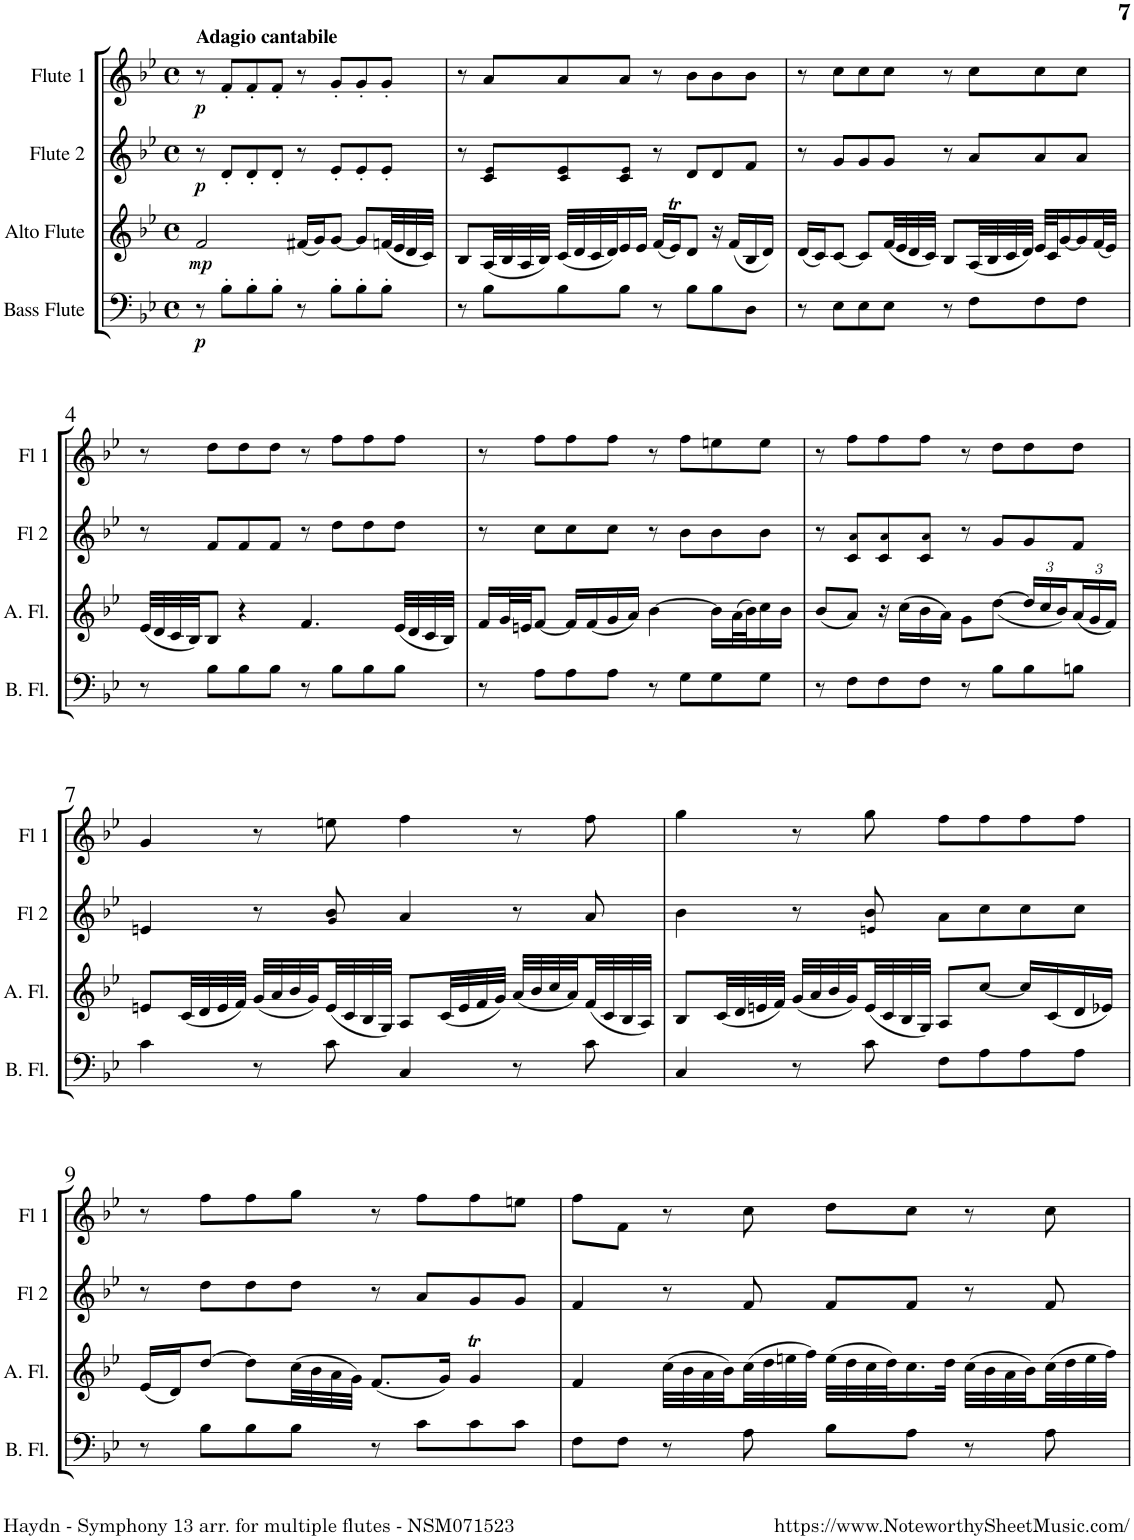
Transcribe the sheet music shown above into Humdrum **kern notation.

**kern	**dynam	**kern	**dynam	**kern	**dynam	**kern	**dynam
*part4	*part4	*part3	*part3	*part2	*part2	*part1	*part1
*staff4	*staff4	*staff3	*staff3	*staff2	*staff2	*staff1	*staff1
*I"Bass Flute	*	*I"Alto Flute	*	*I"Flute 2	*	*I"Flute 1	*
*I'B. Fl.	*	*I'A. Fl.	*	*I'Fl 2	*	*I'Fl 1	*
!!LO:PB:g=z
*clefF4	*	*clefG2	*	*clefG2	*	*clefG2	*
*k[b-e-]	*	*k[b-e-]	*	*k[b-e-]	*	*k[b-e-]	*
*M4/4	*	*M4/4	*	*M4/4	*	*M4/4	*
*met(c)	*	*met(c)	*	*met(c)	*	*met(c)	*
=1	=1	=1	=1	=1	=1	=1	=1
!	!	!	!	!	!	!LO:TX:a:B:t=Adagio cantabile	!
!	!LO:DY:b	!	!LO:DY:b	!	!LO:DY:b	!	!LO:DY:b
8r	p	2f/	mp	8r	p	8r	p
8B-'\L	.	.	.	8d'/L	.	8f'/L	.
8B-'\	.	.	.	8d'/	.	8f'/	.
8B-'\J	.	.	.	8d'/J	.	8f'/J	.
8r	.	(16f#X/LL	.	8r	.	8r	.
.	.	16g/J)	.	.	.	.	.
8B-'\L	.	[8g/J	.	8e-'/L	.	8g'/L	.
8B-'\	.	8g/L]	.	8e-'/	.	8g'/	.
8B-'\J	.	(32fn/LL	.	8e-'/J	.	8g'/J	.
.	.	32e-/	.	.	.	.	.
.	.	32d/	.	.	.	.	.
.	.	32c/JJJ)	.	.	.	.	.
=2	=2	=2	=2	=2	=2	=2	=2
8r	.	8B-/L	.	8r	.	8r	.
8B-\L	.	(32A/LL	.	8c/ 8e-!/L	.	8a/L	.
.	.	32B-/	.	.	.	.	.
.	.	32A/	.	.	.	.	.
.	.	32B-/JJJ)	.	.	.	.	.
8B-\	.	(32c/LLL	.	8c!/ 8e-/	.	8a/	.
.	.	32d/	.	.	.	.	.
.	.	32c/	.	.	.	.	.
.	.	32d/J)	.	.	.	.	.
8B-\J	.	16e-/	.	8c/ 8e-!/J	.	8a/J	.
.	.	16e-/JJ	.	.	.	.	.
8r	.	(16f/LL	.	8r	.	8r	.
.	.	16e-T/J)	.	.	.	.	.
8B-\L	.	8d/J	.	8d/L	.	8b-\L	.
8B-\	.	16r	.	8d/	.	8b-\	.
.	.	(16f/LL	.	.	.	.	.
8D\J	.	16B-/	.	8f/J	.	8b-\J	.
.	.	16d/JJ)	.	.	.	.	.
=3	=3	=3	=3	=3	=3	=3	=3
8r	.	(16d/LL	.	8r	.	8r	.
.	.	16c/J)	.	.	.	.	.
8E-\L	.	[8c/J	.	8g/L	.	8cc\L	.
8E-\	.	8c/L]	.	8g/	.	8cc\	.
8E-\J	.	(32f/LL	.	8g/J	.	8cc\J	.
.	.	32e-/	.	.	.	.	.
.	.	32d/	.	.	.	.	.
.	.	32c/JJJ)	.	.	.	.	.
8r	.	8B-/L	.	8r	.	8r	.
8F\L	.	(32A/LL	.	8a/L	.	8cc\L	.
.	.	32B-/	.	.	.	.	.
.	.	32c/	.	.	.	.	.
.	.	32d/JJJ)	.	.	.	.	.
8F\	.	32e-/LLL	.	8a/	.	8cc\	.
.	.	32c/J	.	.	.	.	.
.	.	[16g/	.	.	.	.	.
8F\J	.	16g/]	.	8a/J	.	8cc\J	.
.	.	(32f/L	.	.	.	.	.
.	.	32e-/JJJ)	.	.	.	.	.
!!LO:LB:g=z
=4	=4	=4	=4	=4	=4	=4	=4
8r	.	(32e-/LLL	.	8r	.	8r	.
.	.	32d/	.	.	.	.	.
.	.	32c/	.	.	.	.	.
.	.	32B-/JJ)	.	.	.	.	.
8B-\L	.	8B-/J	.	8f/L	.	8dd\L	.
8B-\	.	4r	.	8f/	.	8dd\	.
8B-\J	.	.	.	8f/J	.	8dd\J	.
8r	.	4.f/	.	8r	.	8r	.
8B-\L	.	.	.	8dd\L	.	8ff\L	.
8B-\	.	.	.	8dd\	.	8ff\	.
8B-\J	.	(32e-/LLL	.	8dd\J	.	8ff\J	.
.	.	32d/	.	.	.	.	.
.	.	32c/	.	.	.	.	.
.	.	32B-/JJJ)	.	.	.	.	.
=5	=5	=5	=5	=5	=5	=5	=5
8r	.	16f/LL	.	8r	.	8r	.
.	.	32g/L	.	.	.	.	.
.	.	32en/JJ	.	.	.	.	.
8A\L	.	[8f/J	.	8cc\L	.	8ff\L	.
8A\	.	16f/LL]	.	8cc\	.	8ff\	.
.	.	(16f/	.	.	.	.	.
8A\J	.	16g/	.	8cc\J	.	8ff\J	.
.	.	16a/JJ)	.	.	.	.	.
8r	.	[4b-\	.	8r	.	8r	.
8G\L	.	.	.	8b-\L	.	8ff\L	.
8G\	.	16b-\LL]	.	8b-\	.	8een\	.
.	.	(32a\L	.	.	.	.	.
.	.	32b-\J)	.	.	.	.	.
8G\J	.	16cc\	.	8b-\J	.	8ee\J	.
.	.	16b-\JJ	.	.	.	.	.
=6	=6	=6	=6	=6	=6	=6	=6
8r	.	(8b-/L	.	8r	.	8r	.
8F\L	.	8a/J)	.	8c/ 8a!/L	.	8ff\L	.
8F\	.	16r	.	8c/ 8a!/	.	8ff\	.
.	.	(16cc\LL	.	.	.	.	.
8F\J	.	16b-\	.	8c/ 8a!/J	.	8ff\J	.
.	.	16a\JJ)	.	.	.	.	.
8r	.	8g\L	.	8r	.	8r	.
8B-\L	.	(<[8dd\J	.	8g/L	.	8dd\L	.
*	*	*Xbrackettup	*	*	*	*	*
8B-\	.	24dd/LL]	.	8g/	.	8dd\	.
.	.	24cc/	.	.	.	.	.
.	.	24b-/)	.	.	.	.	.
8Bn\J	.	(24a/	.	8f/J	.	8dd\J	.
.	.	24g/	.	.	.	.	.
.	.	24f/JJ)	.	.	.	.	.
!!LO:LB:g=z
=7	=7	=7	=7	=7	=7	=7	=7
4c\	.	8en/L	.	4en/	.	4g/	.
.	.	(32c/LL	.	.	.	.	.
.	.	32d/	.	.	.	.	.
.	.	32e/	.	.	.	.	.
.	.	32f/JJJ)	.	.	.	.	.
8r	.	(32g/LLL	.	8r	.	8r	.
.	.	32a/	.	.	.	.	.
.	.	32b-/	.	.	.	.	.
.	.	32g/)	.	.	.	.	.
8c\	.	(32e/	.	8g!/ 8b-/	.	8een\	.
.	.	32c/	.	.	.	.	.
.	.	32B-/	.	.	.	.	.
.	.	32G/JJJ)	.	.	.	.	.
4C/	.	8A/L	.	4a/	.	4ff\	.
.	.	(32c/LL	.	.	.	.	.
.	.	32e/	.	.	.	.	.
.	.	32f/	.	.	.	.	.
.	.	32g/JJJ)	.	.	.	.	.
8r	.	(32a/LLL	.	8r	.	8r	.
.	.	32b-/	.	.	.	.	.
.	.	32cc/	.	.	.	.	.
.	.	32a/)	.	.	.	.	.
8c\	.	(32f/	.	8a/	.	8ff\	.
.	.	32c/	.	.	.	.	.
.	.	32B-/	.	.	.	.	.
.	.	32A/JJJ)	.	.	.	.	.
=8	=8	=8	=8	=8	=8	=8	=8
4C/	.	8B-/L	.	4b-\	.	4gg\	.
.	.	(32c/LL	.	.	.	.	.
.	.	32d/	.	.	.	.	.
.	.	32en/	.	.	.	.	.
.	.	32f/JJJ)	.	.	.	.	.
8r	.	(32g/LLL	.	8r	.	8r	.
.	.	32a/	.	.	.	.	.
.	.	32b-/	.	.	.	.	.
.	.	32g/)	.	.	.	.	.
8c\	.	(32e/	.	8en!/ 8b-/	.	8gg\	.
.	.	32c/	.	.	.	.	.
.	.	32B-/	.	.	.	.	.
.	.	32G/JJJ)	.	.	.	.	.
8F\L	.	8A/L	.	8a\L	.	8ff\L	.
8A\	.	[8cc/J	.	8cc\	.	8ff\	.
8A\	.	16cc/LL]	.	8cc\	.	8ff\	.
.	.	(16c/	.	.	.	.	.
8A\J	.	16d/	.	8cc\J	.	8ff\J	.
.	.	16e-X/JJ)	.	.	.	.	.
!!LO:LB:g=z
=9	=9	=9	=9	=9	=9	=9	=9
8r	.	(16e-/LL	.	8r	.	8r	.
.	.	16d/J)	.	.	.	.	.
8B-\L	.	[8dd/J	.	8dd\L	.	8ff\L	.
8B-\	.	8dd\L]	.	8dd\	.	8ff\	.
8B-\J	.	(32cc\LL	.	8dd\J	.	8gg\J	.
.	.	32b-\	.	.	.	.	.
.	.	32a\	.	.	.	.	.
.	.	32g\JJJ)	.	.	.	.	.
8r	.	(8.f/L	.	8r	.	8r	.
8c\L	.	.	.	8a/L	.	8ff\L	.
.	.	16g/Jk)	.	.	.	.	.
8c\	.	4gT/	.	8g/	.	8ff\	.
8c\J	.	.	.	8g/J	.	8een\J	.
=10	=10	=10	=10	=10	=10	=10	=10
8F\L	.	4f/	.	4f/	.	8ff\L	.
8F\J	.	.	.	.	.	8f\J	.
8r	.	(32cc\LLL	.	8r	.	8r	.
.	.	32b-\	.	.	.	.	.
.	.	32a\	.	.	.	.	.
.	.	32b-\)	.	.	.	.	.
8A\	.	(32cc\	.	8f/	.	8cc\	.
.	.	32dd\	.	.	.	.	.
.	.	32een\	.	.	.	.	.
.	.	32ff\JJJ)	.	.	.	.	.
8B-\L	.	(32ee\LLL	.	8f/L	.	8dd\L	.
.	.	32dd\	.	.	.	.	.
.	.	32cc\	.	.	.	.	.
.	.	32dd\J)	.	.	.	.	.
8A\J	.	16.cc\	.	8f/J	.	8cc\J	.
.	.	32dd\JJk	.	.	.	.	.
8r	.	(32cc\LLL	.	8r	.	8r	.
.	.	32b-\	.	.	.	.	.
.	.	32a\	.	.	.	.	.
.	.	32b-\)	.	.	.	.	.
8A\	.	(32cc\	.	8f/	.	8cc\	.
.	.	32dd\	.	.	.	.	.
.	.	32ee\	.	.	.	.	.
.	.	32ff\JJJ)	.	.	.	.	.
=	=	=	=	=	=	=	=
*-	*-	*-	*-	*-	*-	*-	*-
